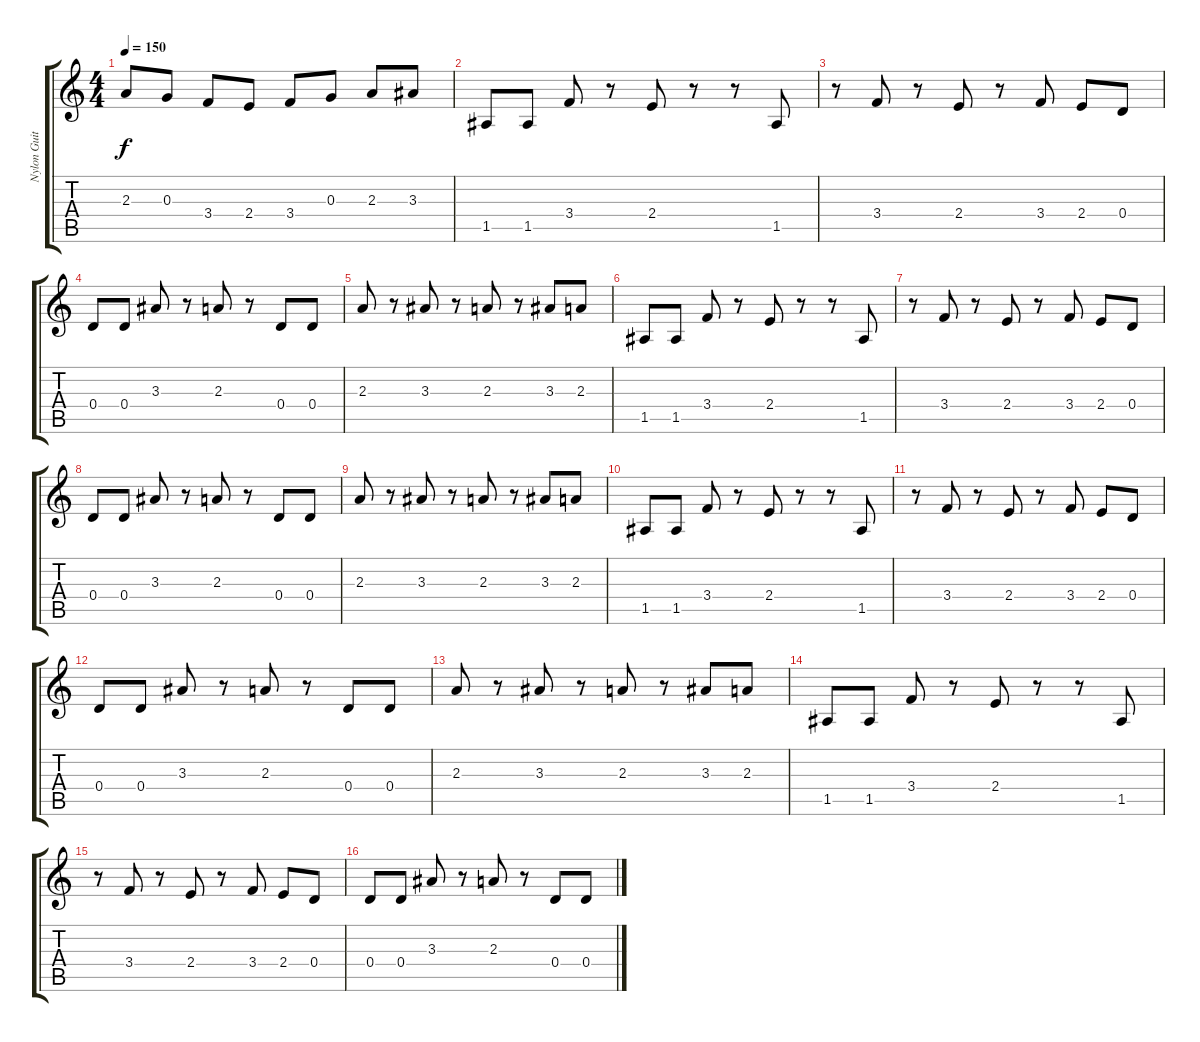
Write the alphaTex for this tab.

\track ("Nylon Guitar" "Nylon Guit") {mute instrument acousticguitarnylon}
\staff {score tabs}
\tuning (E4 B3 G3 D3 A2 D2) {hide}
\ts (4 4)
\tempo 150
\clef g2
\ks c
2.3.8{dy f} 0.3.8 3.4.8 2.4.8 3.4.8 0.3.8 2.3.8 3.3.8 |
1.5.8 1.5.8 3.4.8 r.8 2.4.8 r.8 r.8 1.5.8 |
r.8 3.4.8 r.8 2.4.8 r.8 3.4.8 2.4.8 0.4.8 |
0.4.8 0.4.8 3.3.8 r.8 2.3.8 r.8 0.4.8 0.4.8 |
2.3.8 r.8 3.3.8 r.8 2.3.8 r.8 3.3.8 2.3.8 |
1.5.8 1.5.8 3.4.8 r.8 2.4.8 r.8 r.8 1.5.8 |
r.8 3.4.8 r.8 2.4.8 r.8 3.4.8 2.4.8 0.4.8 |
0.4.8 0.4.8 3.3.8 r.8 2.3.8 r.8 0.4.8 0.4.8 |
2.3.8 r.8 3.3.8 r.8 2.3.8 r.8 3.3.8 2.3.8 |
1.5.8 1.5.8 3.4.8 r.8 2.4.8 r.8 r.8 1.5.8 |
r.8 3.4.8 r.8 2.4.8 r.8 3.4.8 2.4.8 0.4.8 |
0.4.8 0.4.8 3.3.8 r.8 2.3.8 r.8 0.4.8 0.4.8 |
2.3.8 r.8 3.3.8 r.8 2.3.8 r.8 3.3.8 2.3.8 |
1.5.8 1.5.8 3.4.8 r.8 2.4.8 r.8 r.8 1.5.8 |
r.8 3.4.8 r.8 2.4.8 r.8 3.4.8 2.4.8 0.4.8 |
0.4.8 0.4.8 3.3.8 r.8 2.3.8 r.8 0.4.8 0.4.8
